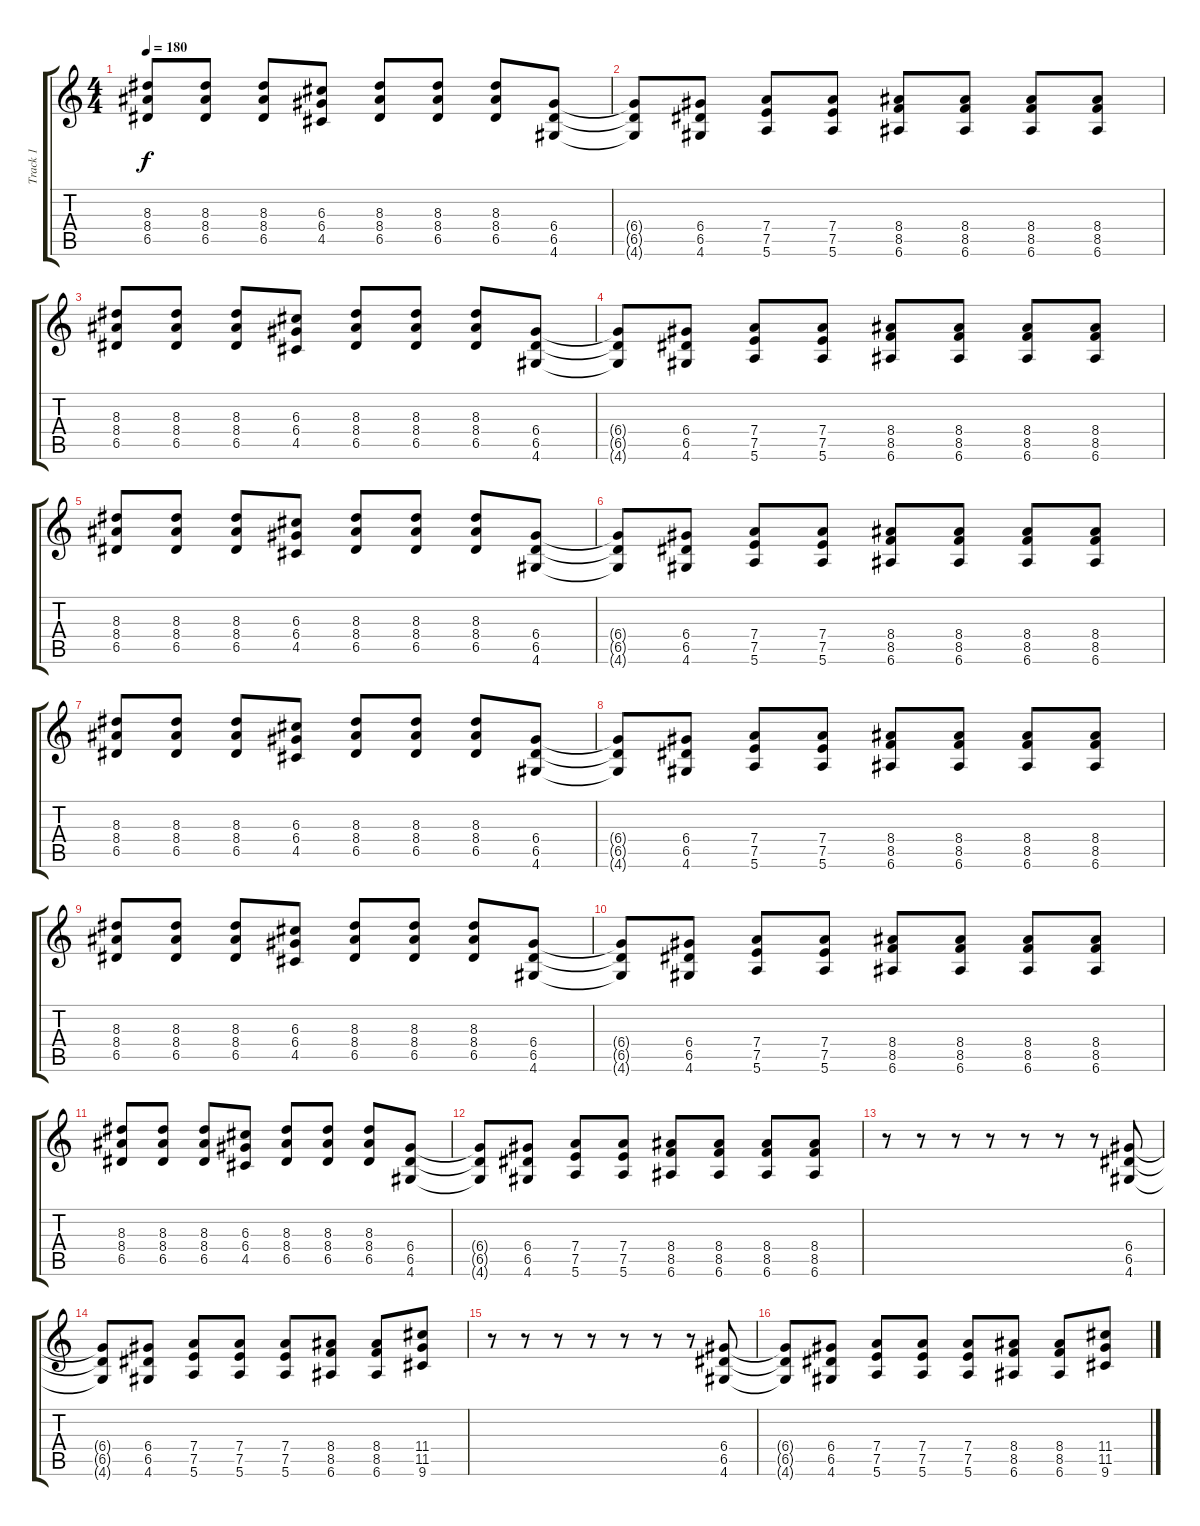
\track ("Track 1" "Track 1") {instrument distortionguitar}
\staff {score tabs}
\tuning (E4 B3 G3 D3 A2 E2) {hide}
\ts (4 4)
\tempo 180
\clef g2
\ks c
(8.3 8.4 6.5).8{dy f} (8.3 8.4 6.5).8 (8.3 8.4 6.5).8 (6.3 6.4 4.5).8 (8.3 8.4 6.5).8 (8.3 8.4 6.5).8 (8.3 8.4 6.5).8 (6.4 6.5 4.6).8 |
(6.4{t} 6.5{t} 4.6{t}).8 (6.4 6.5 4.6).8 (7.4 7.5 5.6).8 (7.4 7.5 5.6).8 (8.4 8.5 6.6).8 (8.4 8.5 6.6).8 (8.4 8.5 6.6).8 (8.4 8.5 6.6).8 |
(8.3 8.4 6.5).8 (8.3 8.4 6.5).8 (8.3 8.4 6.5).8 (6.3 6.4 4.5).8 (8.3 8.4 6.5).8 (8.3 8.4 6.5).8 (8.3 8.4 6.5).8 (6.4 6.5 4.6).8 |
(6.4{t} 6.5{t} 4.6{t}).8 (6.4 6.5 4.6).8 (7.4 7.5 5.6).8 (7.4 7.5 5.6).8 (8.4 8.5 6.6).8 (8.4 8.5 6.6).8 (8.4 8.5 6.6).8 (8.4 8.5 6.6).8 |
(8.3 8.4 6.5).8 (8.3 8.4 6.5).8 (8.3 8.4 6.5).8 (6.3 6.4 4.5).8 (8.3 8.4 6.5).8 (8.3 8.4 6.5).8 (8.3 8.4 6.5).8 (6.4 6.5 4.6).8 |
(6.4{t} 6.5{t} 4.6{t}).8 (6.4 6.5 4.6).8 (7.4 7.5 5.6).8 (7.4 7.5 5.6).8 (8.4 8.5 6.6).8 (8.4 8.5 6.6).8 (8.4 8.5 6.6).8 (8.4 8.5 6.6).8 |
(8.3 8.4 6.5).8 (8.3 8.4 6.5).8 (8.3 8.4 6.5).8 (6.3 6.4 4.5).8 (8.3 8.4 6.5).8 (8.3 8.4 6.5).8 (8.3 8.4 6.5).8 (6.4 6.5 4.6).8 |
(6.4{t} 6.5{t} 4.6{t}).8 (6.4 6.5 4.6).8 (7.4 7.5 5.6).8 (7.4 7.5 5.6).8 (8.4 8.5 6.6).8 (8.4 8.5 6.6).8 (8.4 8.5 6.6).8 (8.4 8.5 6.6).8 |
(8.3 8.4 6.5).8 (8.3 8.4 6.5).8 (8.3 8.4 6.5).8 (6.3 6.4 4.5).8 (8.3 8.4 6.5).8 (8.3 8.4 6.5).8 (8.3 8.4 6.5).8 (6.4 6.5 4.6).8 |
(6.4{t} 6.5{t} 4.6{t}).8 (6.4 6.5 4.6).8 (7.4 7.5 5.6).8 (7.4 7.5 5.6).8 (8.4 8.5 6.6).8 (8.4 8.5 6.6).8 (8.4 8.5 6.6).8 (8.4 8.5 6.6).8 |
(8.3 8.4 6.5).8 (8.3 8.4 6.5).8 (8.3 8.4 6.5).8 (6.3 6.4 4.5).8 (8.3 8.4 6.5).8 (8.3 8.4 6.5).8 (8.3 8.4 6.5).8 (6.4 6.5 4.6).8 |
(6.4{t} 6.5{t} 4.6{t}).8 (6.4 6.5 4.6).8 (7.4 7.5 5.6).8 (7.4 7.5 5.6).8 (8.4 8.5 6.6).8 (8.4 8.5 6.6).8 (8.4 8.5 6.6).8 (8.4 8.5 6.6).8 |
r.8 r.8 r.8 r.8 r.8 r.8 r.8 (6.4 6.5 4.6).8 |
(6.4{t} 6.5{t} 4.6{t}).8 (6.4 6.5 4.6).8 (7.4 7.5 5.6).8 (7.4 7.5 5.6).8 (7.4 7.5 5.6).8 (8.4 8.5 6.6).8 (8.4 8.5 6.6).8 (11.4 11.5 9.6).8 |
r.8 r.8 r.8 r.8 r.8 r.8 r.8 (6.4 6.5 4.6).8 |
(6.4{t} 6.5{t} 4.6{t}).8 (6.4 6.5 4.6).8 (7.4 7.5 5.6).8 (7.4 7.5 5.6).8 (7.4 7.5 5.6).8 (8.4 8.5 6.6).8 (8.4 8.5 6.6).8 (11.4 11.5 9.6).8
